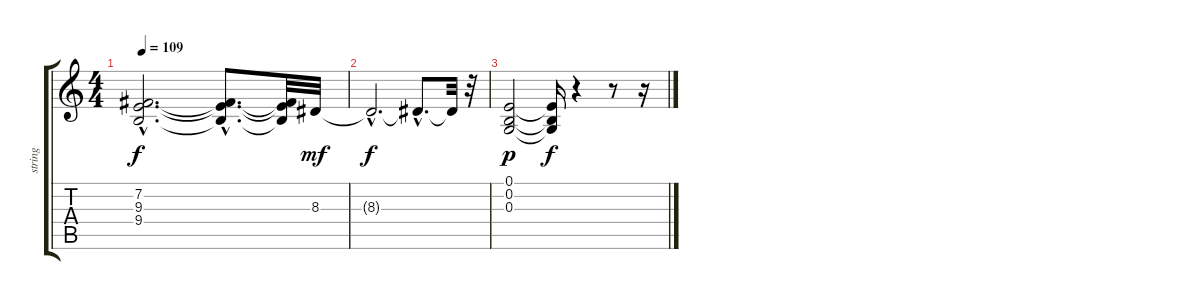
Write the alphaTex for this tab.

\track ("string" "string") {instrument synthstrings1}
\staff {score tabs}
\tuning (E4 B3 G3 D3 A2 E2) {hide}
\ts (4 4)
\tempo 109
\clef g2
\ks c
(7.2{hac t} 9.3{hac t} 9.4{hac t}).2{d dy f} (7.2{hac t} 9.3{hac t} 9.4{hac t}).8{d} (7.2{t} 9.3{t} 9.4{t}).32 8.3.32{dy mf} |
8.3{hac t}.2{d dy f} 8.3{hac t}.8{d} 8.3{t}.32 r.32 |
(0.1 0.2 0.3).2{dy p} (0.1{t} 0.2{t} 0.3{t}).16{dy f} r.4 r.8 r.16
